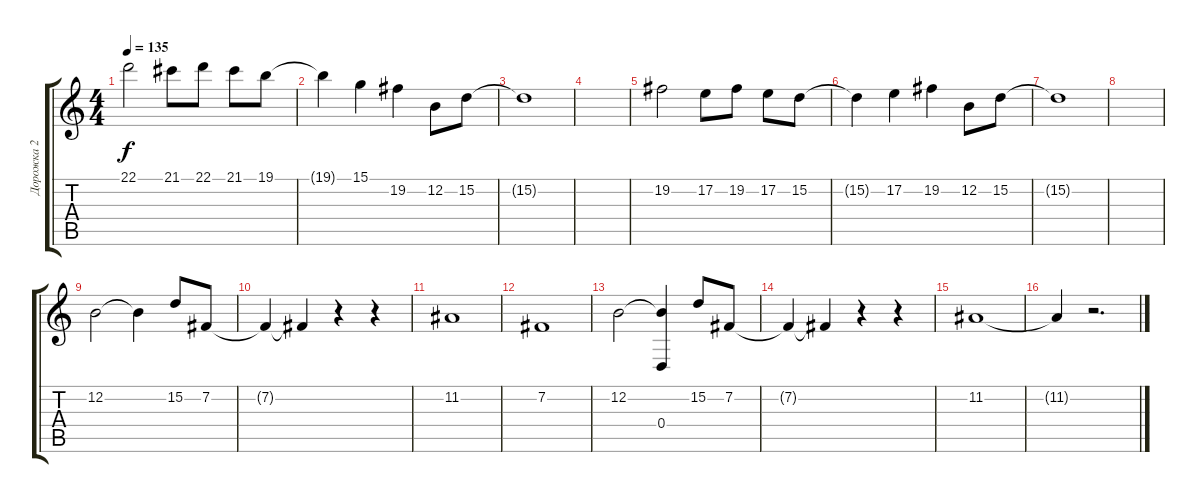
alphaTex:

\track ("Дорожка 2" "Дорожка 2") {instrument flute}
\staff {score tabs}
\tuning (E4 B3 G3 D3 A2 E2) {hide}
\ts (4 4)
\tempo 135
\clef g2
\ks c
22.1.2{dy f} 21.1.8 22.1.8 21.1.8 19.1.8 |
19.1{t}.4 15.1.4 19.2.4 12.2.8 15.2.8 |
15.2{t}.1 |
|
19.2.2 17.2.8 19.2.8 17.2.8 15.2.8 |
15.2{t}.4 17.2.4 19.2.4 12.2.8 15.2.8 |
15.2{t}.1 |
|
12.2.2 12.2{t}.4 15.2.8 7.2.8 |
7.2{t}.4 7.2{t}.4 r.4 r.4 |
11.2.1 |
7.2.1 |
12.2.2 (12.2{t} 0.4).4 15.2.8 7.2.8 |
7.2{t}.4 7.2{t}.4 r.4 r.4 |
11.2.1 |
11.2{t}.4 r.2{d}
